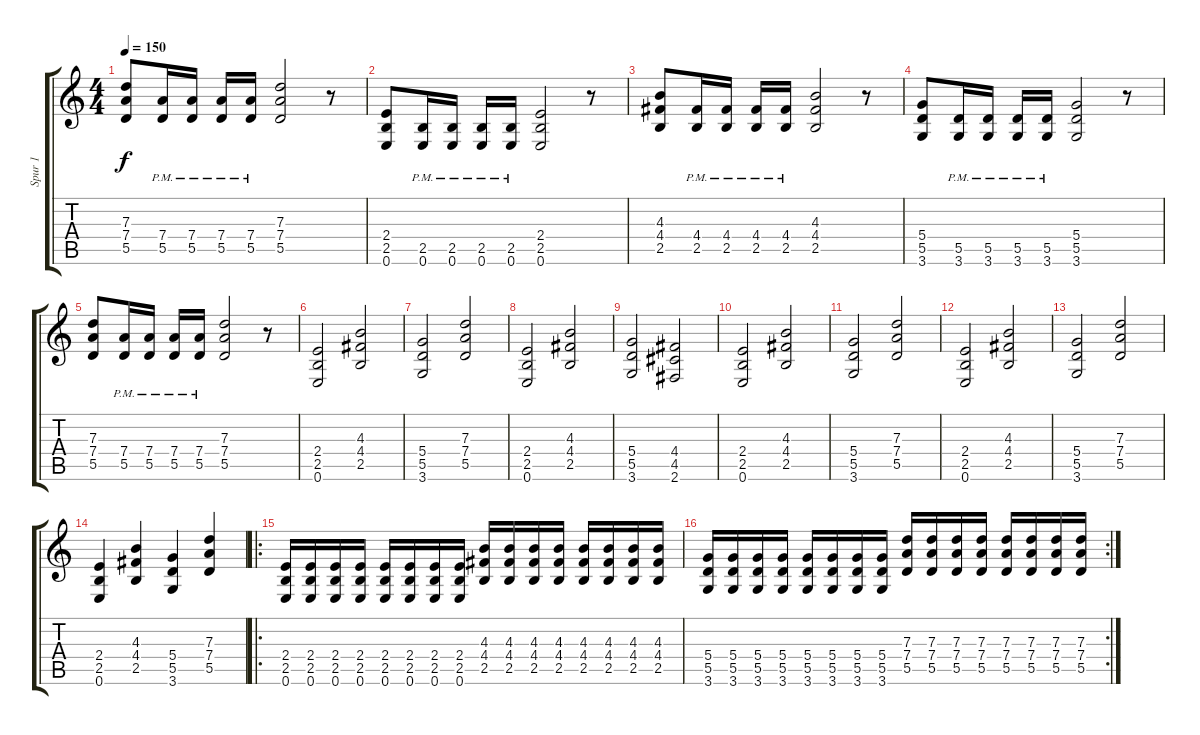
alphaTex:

\track ("Spur 1" "Spur 1") {instrument distortionguitar}
\staff {score tabs}
\tuning (E4 B3 G3 D3 A2 E2) {hide}
\ts (4 4)
\tempo 150
\clef g2
\ks c
(7.3 7.4 5.5).8{dy f} (7.4{pm} 5.5{pm}).16 (7.4{pm} 5.5{pm}).16 (7.4{pm} 5.5{pm}).16 (7.4{pm} 5.5{pm}).16 (7.3 7.4 5.5).2 r.8 |
(2.4 2.5 0.6).8 (2.5{pm} 0.6{pm}).16 (2.5{pm} 0.6{pm}).16 (2.5{pm} 0.6{pm}).16 (2.5{pm} 0.6{pm}).16 (2.4 2.5 0.6).2 r.8 |
(4.3 4.4 2.5).8 (4.4{pm} 2.5{pm}).16 (4.4{pm} 2.5{pm}).16 (4.4{pm} 2.5{pm}).16 (4.4{pm} 2.5{pm}).16 (4.3 4.4 2.5).2 r.8 |
(5.4 5.5 3.6).8 (5.5{pm} 3.6{pm}).16 (5.5{pm} 3.6{pm}).16 (5.5{pm} 3.6{pm}).16 (5.5{pm} 3.6{pm}).16 (5.4 5.5 3.6).2 r.8 |
(7.3 7.4 5.5).8 (7.4{pm} 5.5{pm}).16 (7.4{pm} 5.5{pm}).16 (7.4{pm} 5.5{pm}).16 (7.4{pm} 5.5{pm}).16 (7.3 7.4 5.5).2 r.8 |
(2.4 2.5 0.6).2 (4.3 4.4 2.5).2 |
(5.4 5.5 3.6).2 (7.3 7.4 5.5).2 |
(2.4 2.5 0.6).2 (4.3 4.4 2.5).2 |
(5.4 5.5 3.6).2 (4.4 4.5 2.6).2 |
(2.4 2.5 0.6).2 (4.3 4.4 2.5).2 |
(5.4 5.5 3.6).2 (7.3 7.4 5.5).2 |
(2.4 2.5 0.6).2 (4.3 4.4 2.5).2 |
(5.4 5.5 3.6).2 (7.3 7.4 5.5).2 |
(2.4 2.5 0.6).4 (4.3 4.4 2.5).4 (5.4 5.5 3.6).4 (7.3 7.4 5.5).4 |
\ro
(2.4 2.5 0.6).16 (2.4 2.5 0.6).16 (2.4 2.5 0.6).16 (2.4 2.5 0.6).16 (2.4 2.5 0.6).16 (2.4 2.5 0.6).16 (2.4 2.5 0.6).16 (2.4 2.5 0.6).16 (4.3 4.4 2.5).16 (4.3 4.4 2.5).16 (4.3 4.4 2.5).16 (4.3 4.4 2.5).16 (4.3 4.4 2.5).16 (4.3 4.4 2.5).16 (4.3 4.4 2.5).16 (4.3 4.4 2.5).16 |
\rc 2
(5.4 5.5 3.6).16 (5.4 5.5 3.6).16 (5.4 5.5 3.6).16 (5.4 5.5 3.6).16 (5.4 5.5 3.6).16 (5.4 5.5 3.6).16 (5.4 5.5 3.6).16 (5.4 5.5 3.6).16 (7.3 7.4 5.5).16 (7.3 7.4 5.5).16 (7.3 7.4 5.5).16 (7.3 7.4 5.5).16 (7.3 7.4 5.5).16 (7.3 7.4 5.5).16 (7.3 7.4 5.5).16 (7.3 7.4 5.5).16
